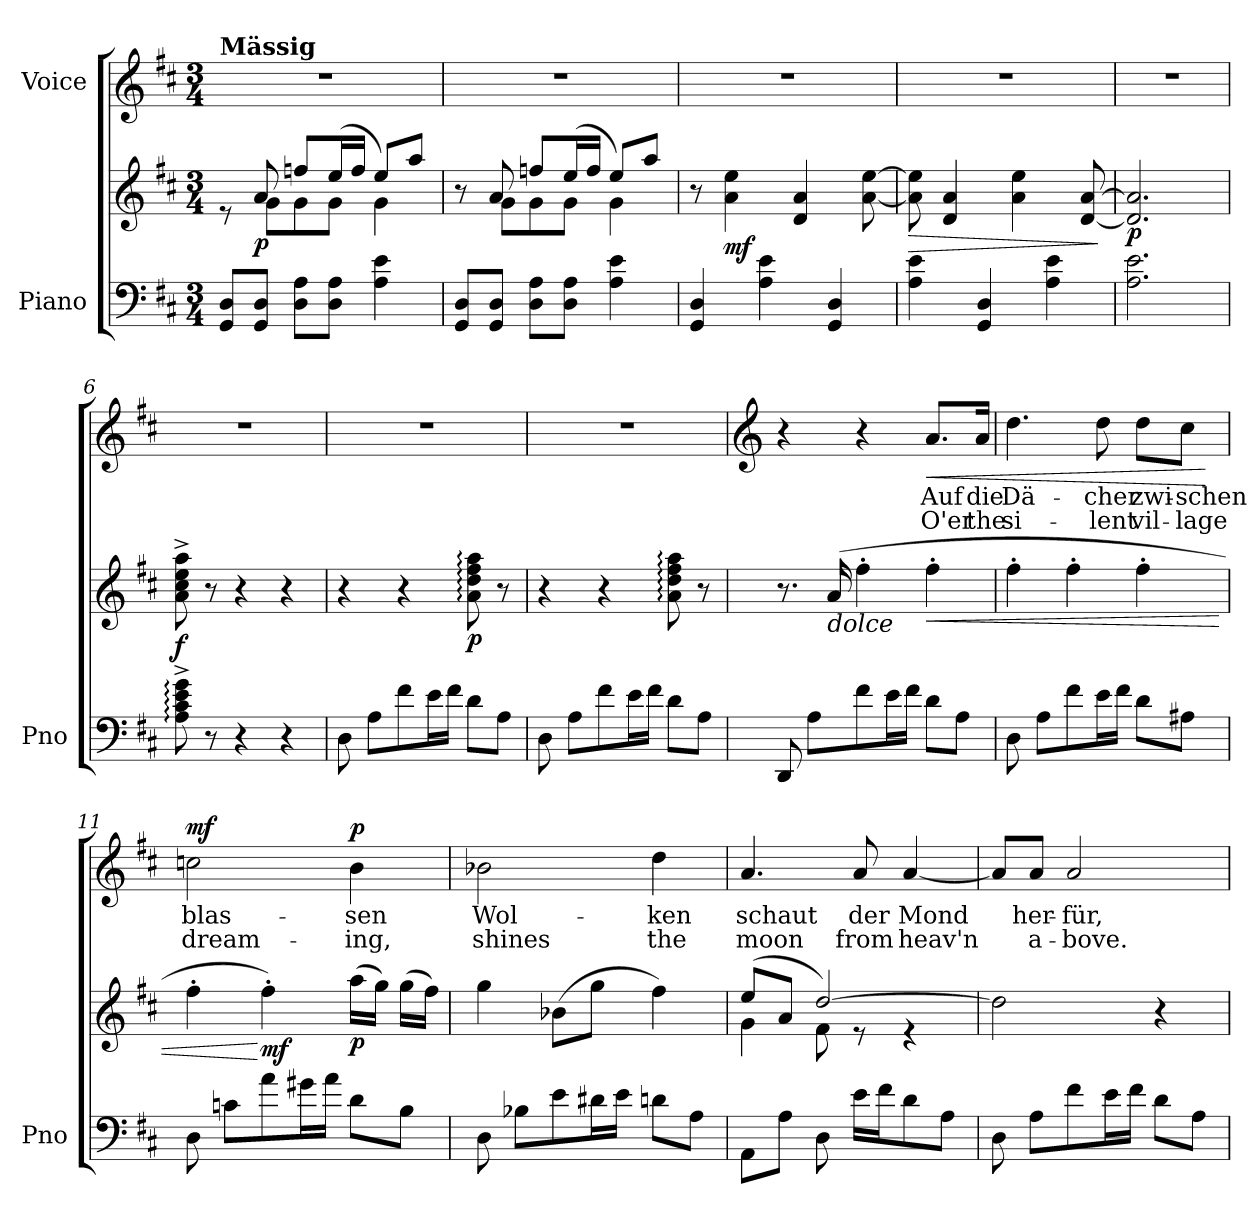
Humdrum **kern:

**kern	**kern	**dynam	**kern	**text	**text	**dynam
*part2	*part2	*part2	*part1	*part1	*part1	*part1
*staff3	*staff2	*staff2/3	*staff1	*staff1	*staff1	*staff1
*I"Piano	*	*	*I"Voice	*	*	*
*I'Pno	*	*	*	*	*	*
*clefF4	*clefG2	*	*clefG2	*	*	*
*k[f#c#]	*k[f#c#]	*	*k[f#c#]	*	*	*
*M3/4	*M3/4	*	*M3/4	*	*	*
=1	=1	=1	=1	=1	=1	=1
*	*^	*	*	*	*	*
!	!	!	!	!LO:TX:a:B:t=Mässig	!	!	!
8GG/ 8D/L	8re	8ryy	.	2.r	.	.	.
!	!	!	!LO:DY:b	!	!	!	!
8GG/ 8D/J	8a/	8g\L	p	.	.	.	.
8D\ 8A\L	8ffn/L	8g\	.	.	.	.	.
8D\ 8A\J	(>16ee/L	8g\J	.	.	.	.	.
.	16ff/JJ	.	.	.	.	.	.
4A\ 4e\	8ee/L)	4g\	.	.	.	.	.
.	8aa/J	.	.	.	.	.	.
=2	=2	=2	=2	=2	=2	=2	=2
8GG/ 8D/L	8r	8ryy	.	2.r	.	.	.
8GG/ 8D/J	8a/	8g\L	.	.	.	.	.
8D\ 8A\L	8ffn/L	8g\	.	.	.	.	.
8D\ 8A\J	(>16ee/L	8g\J	.	.	.	.	.
.	16ff/JJ	.	.	.	.	.	.
4A\ 4e\	8ee/L)	4g\	.	.	.	.	.
.	8aa/J	.	.	.	.	.	.
*	*v	*v	*	*	*	*	*
=3	=3	=3	=3	=3	=3	=3
4GG/ 4D/	8r	.	2.r	.	.	.
!	!	!LO:DY:b	!	!	!	!
.	4a\ 4ee\	mf	.	.	.	.
4A\ 4e\	.	.	.	.	.	.
.	4d/ 4a/	.	.	.	.	.
4GG/ 4D/	.	.	.	.	.	.
.	[8a\ [8ee\	.	.	.	.	.
!!LO:LB:g=z
=4	=4	=4	=4	=4	=4	=4
!	!	!LO:HP:b	!	!	!	!
4A\ 4e\	8a\] 8ee\]	>	2.r	.	.	.
.	4d/ 4a/	.	.	.	.	.
4GG/ 4D/	.	.	.	.	.	.
.	4a\ 4ee\	.	.	.	.	.
4A\ 4e\	.	.	.	.	.	.
.	[8d/ [8a/	.	.	.	.	.
.	.	]	.	.	.	.
=5	=5	=5	=5	=5	=5	=5
!	!	!LO:DY:b	!	!	!	!
2.A\ 2.e\	2.d/] 2.a/]	p	2.r	.	.	.
=6	=6	=6	=6	=6	=6	=6
!	!	!LO:DY:b	!	!	!	!
8A\:^ 8c#\:^ 8e\:^ 8g\:^	8a\^ 8cc#\^ 8ee\^ 8aa\^	f	2.r	.	.	.
8r	8r	.	.	.	.	.
4r	4r	.	.	.	.	.
4r	4r	.	.	.	.	.
=7	=7	=7	=7	=7	=7	=7
8D\	4r	.	2.r	.	.	.
8A\L	.	.	.	.	.	.
8f#\	4r	.	.	.	.	.
16e\L	.	.	.	.	.	.
16f#\JJ	.	.	.	.	.	.
!	!	!LO:DY:b	!	!	!	!
8d\L	8a\: 8dd\: 8ff#\: 8aa\:	p	.	.	.	.
8A\J	8r	.	.	.	.	.
=8	=8	=8	=8	=8	=8	=8
8D\	4r	.	2.r	.	.	.
8A\L	.	.	.	.	.	.
8f#\	4r	.	.	.	.	.
16e\L	.	.	.	.	.	.
16f#\JJ	.	.	.	.	.	.
8d\L	8a\: 8dd\: 8ff#\: 8aa\:	.	.	.	.	.
8A\J	8r	.	.	.	.	.
!!LO:LB:g=z
=9	=9	=9	=9	=9	=9	=9
*	*	*	*clefG2	*	*	*
8DD/	8.r	.	4r	.	.	.
8A\L	.	.	.	.	.	.
!	!LO:TX:b:i:t=dolce	!	!	!	!	!
.	(>16a/	.	.	.	.	.
!	!	!LO:DY:b=2	!	!	!	!
!	!	!LO:DY:n=1:b=2	!	!	!	!
8f#\	4ff#'\	other-dynamics pp	4r	.	.	.
16e\L	.	.	.	.	.	.
16f#\JJ	.	.	.	.	.	.
!	!	!LO:HP:b	!	!LO:LY:b	!LO:LY:b	!LO:HP:b
8d\L	4ff#'\	<	8.a/L	Auf	O'er	<
8A\J	.	.	.	.	.	.
!	!	!	!	!LO:LY:b	!LO:LY:b	!
.	.	.	16a/Jk	die	the	.
=10	=10	=10	=10	=10	=10	=10
!	!	!	!	!LO:LY:b	!LO:LY:b	!
8D\	4ff#'\	.	4.dd\	Dä-	si-	.
8A\L	.	.	.	.	.	.
8f#\	4ff#'\	.	.	.	.	.
!	!	!	!	!LO:LY:b	!LO:LY:b	!
16e\L	.	.	8dd\	-cher	-lent	.
16f#\JJ	.	.	.	.	.	.
!	!	!	!	!LO:LY:b	!LO:LY:b	!
8d\L	4ff#'\	.	8dd\L	zwi-	vil-	.
!	!	!	!	!LO:LY:b	!LO:LY:b	!
8A#X\J	.	.	8cc#\J	-schen	-lage	.
.	.	.	.	.	.	[
=11	=11	=11	=11	=11	=11	=11
!	!	!	!	!LO:LY:b	!LO:LY:b	!LO:DY:a
8D\	4ff#'\	.	2ccn\	blas-	dream-	mf
8cn\L	.	.	.	.	.	.
!	!	!LO:DY:n=1:b	!	!	!	!
8a\	4ff#'\)	[ mf	.	.	.	.
16g#X\L	.	.	.	.	.	.
16a\JJ	.	.	.	.	.	.
!	!	!LO:DY:n=2:b	!	!LO:LY:b	!LO:LY:b	!LO:DY:a
8d\L	(>16aa\LL	p	4b\	-sen	-ing,	p
.	16gg\JJ)	.	.	.	.	.
8B\J	(>16gg\LL	.	.	.	.	.
.	16ff#\JJ)	.	.	.	.	.
!!LO:PB:g=z
=12	=12	=12	=12	=12	=12	=12
!	!	!	!	!LO:LY:b	!LO:LY:b	!
8D\	4gg\	.	2b-X\	Wol-	shines	.
8B-X\L	.	.	.	.	.	.
8e\	(>8b-X\L	.	.	.	.	.
16d#X\L	8gg\J	.	.	.	.	.
16e\JJ	.	.	.	.	.	.
!	!	!	!	!LO:LY:b	!LO:LY:b	!
8dn\L	4ff#\)	.	4dd\	-ken	the	.
8A\J	.	.	.	.	.	.
=13	=13	=13	=13	=13	=13	=13
*	*^	*	*	*	*	*
!	!	!	!	!	!LO:LY:b	!LO:LY:b	!
8AA\L	(>8ee/L	4g\	.	4.a/	schaut	moon	.
8A\J	8a/J	.	.	.	.	.	.
8D\	[2dd/)	8f#\	.	.	.	.	.
!	!	!	!	!	!LO:LY:b	!LO:LY:b	!
16e\LL	.	8r	.	8a/	der	from	.
16f#\J	.	.	.	.	.	.	.
!	!	!	!	!	!LO:LY:b	!LO:LY:b	!
8d\	.	4r	.	[4a/	Mond	heav'n	.
8A\J	.	.	.	.	.	.	.
*	*v	*v	*	*	*	*	*
=14	=14	=14	=14	=14	=14	=14
8D\	2dd\]	.	8a/L]	.	.	.
!	!	!	!	!LO:LY:b	!LO:LY:b	!
8A\L	.	.	8a/J	her-	a-	.
!	!	!	!	!LO:LY:b	!LO:LY:b	!
8f#\	.	.	2a/	-für,	-bove.	.
16e\L	.	.	.	.	.	.
16f#\JJ	.	.	.	.	.	.
8d\L	4r	.	.	.	.	.
8A\J	.	.	.	.	.	.
=	=	=	=	=	=	=
*-	*-	*-	*-	*-	*-	*-
